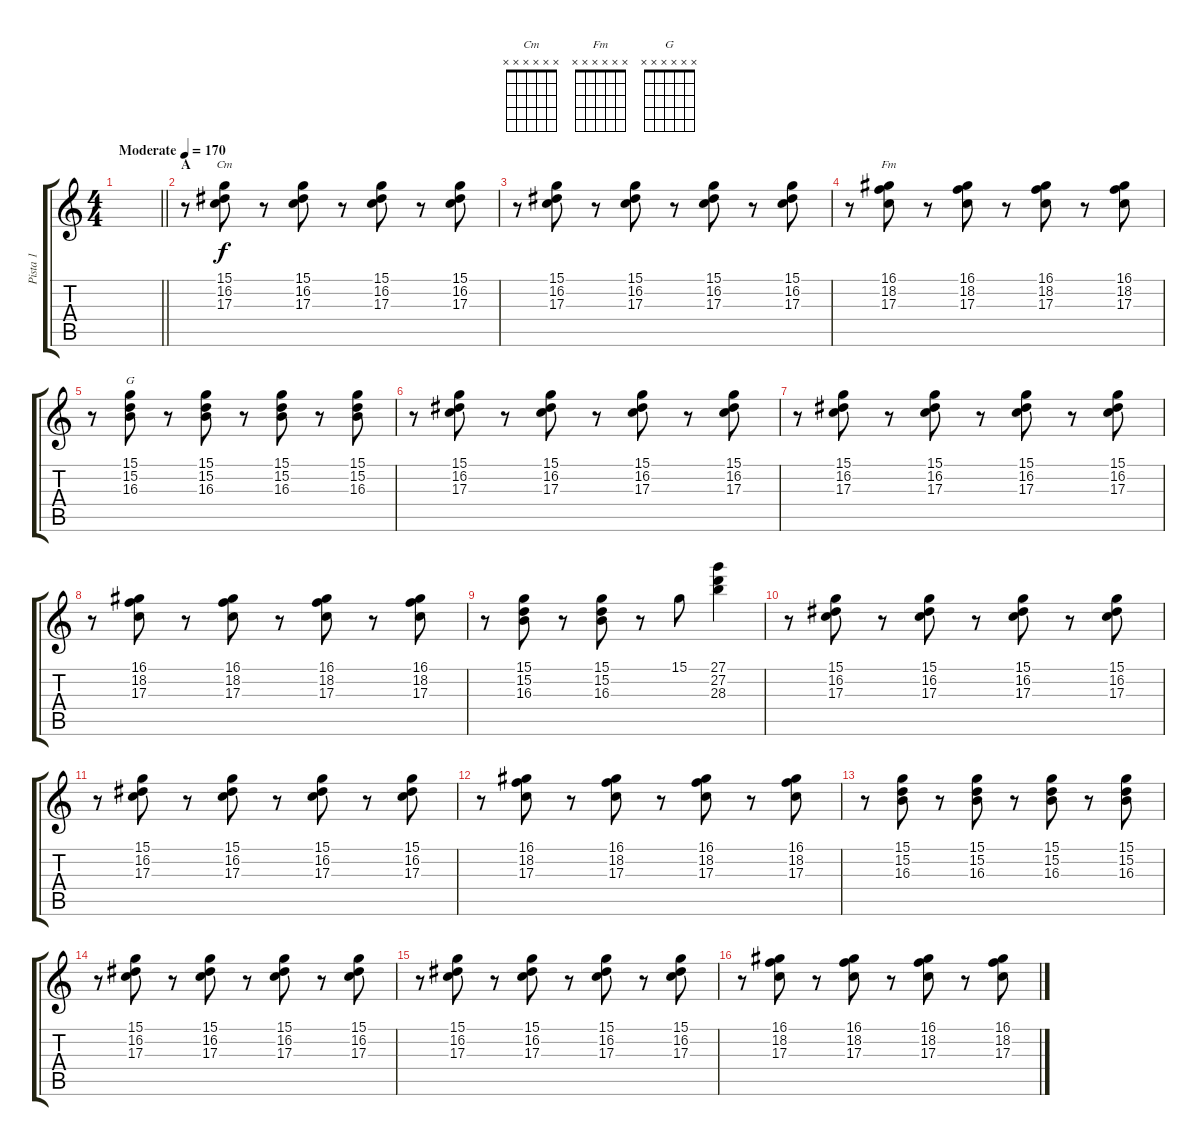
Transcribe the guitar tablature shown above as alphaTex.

\track ("Pista 1" "Pista 1") {instrument rockorgan}
\staff {score tabs}
\tuning (E4 B3 G3 D3 A2 E2) {hide}
\chord ("Cm" x x x x x x)
\chord ("Fm" x x x x x x)
\chord ("G" x x x x x x)
\ts (4 4)
\tempo (170 "Moderate")
\clef g2
\barLineRight lightlight
\ks c
|
\section ("" "A")
r.8 (15.1 16.2 17.3).8{ch "Cm"} r.8 (15.1 16.2 17.3).8 r.8 (15.1 16.2 17.3).8 r.8 (15.1 16.2 17.3).8 |
r.8 (15.1 16.2 17.3).8 r.8 (15.1 16.2 17.3).8 r.8 (15.1 16.2 17.3).8 r.8 (15.1 16.2 17.3).8 |
r.8 (16.1 18.2 17.3).8{ch "Fm"} r.8 (16.1 18.2 17.3).8 r.8 (16.1 18.2 17.3).8 r.8 (16.1 18.2 17.3).8 |
r.8 (15.1 15.2 16.3).8{ch "G"} r.8 (15.1 15.2 16.3).8 r.8 (15.1 15.2 16.3).8 r.8 (15.1 15.2 16.3).8 |
r.8 (15.1 16.2 17.3).8 r.8 (15.1 16.2 17.3).8 r.8 (15.1 16.2 17.3).8 r.8 (15.1 16.2 17.3).8 |
r.8 (15.1 16.2 17.3).8 r.8 (15.1 16.2 17.3).8 r.8 (15.1 16.2 17.3).8 r.8 (15.1 16.2 17.3).8 |
r.8 (16.1 18.2 17.3).8 r.8 (16.1 18.2 17.3).8 r.8 (16.1 18.2 17.3).8 r.8 (16.1 18.2 17.3).8 |
r.8 (15.1 15.2 16.3).8 r.8 (15.1 15.2 16.3).8 r.8 15.1.8 (27.1 27.2 28.3).4 |
r.8 (15.1 16.2 17.3).8 r.8 (15.1 16.2 17.3).8 r.8 (15.1 16.2 17.3).8 r.8 (15.1 16.2 17.3).8 |
r.8 (15.1 16.2 17.3).8 r.8 (15.1 16.2 17.3).8 r.8 (15.1 16.2 17.3).8 r.8 (15.1 16.2 17.3).8 |
r.8 (16.1 18.2 17.3).8 r.8 (16.1 18.2 17.3).8 r.8 (16.1 18.2 17.3).8 r.8 (16.1 18.2 17.3).8 |
r.8 (15.1 15.2 16.3).8 r.8 (15.1 15.2 16.3).8 r.8 (15.1 15.2 16.3).8 r.8 (15.1 15.2 16.3).8 |
r.8 (15.1 16.2 17.3).8 r.8 (15.1 16.2 17.3).8 r.8 (15.1 16.2 17.3).8 r.8 (15.1 16.2 17.3).8 |
r.8 (15.1 16.2 17.3).8 r.8 (15.1 16.2 17.3).8 r.8 (15.1 16.2 17.3).8 r.8 (15.1 16.2 17.3).8 |
r.8 (16.1 18.2 17.3).8 r.8 (16.1 18.2 17.3).8 r.8 (16.1 18.2 17.3).8 r.8 (16.1 18.2 17.3).8
